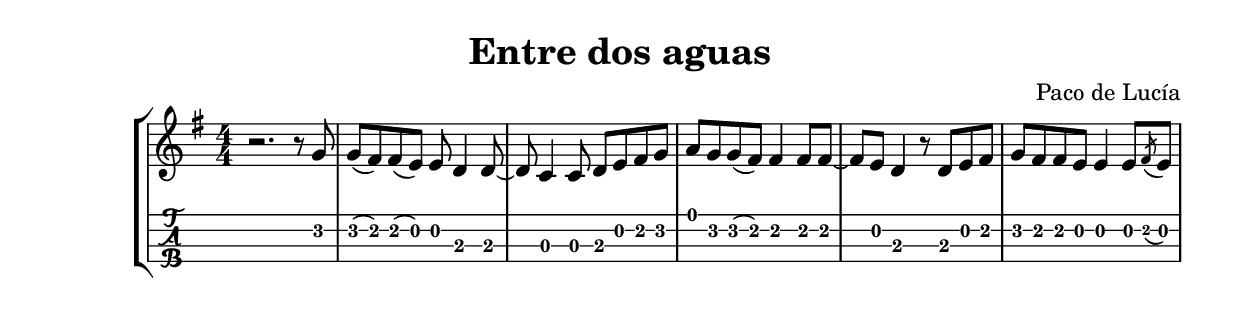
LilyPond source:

\header {
  title = "Entre dos aguas"
  composer = "Paco de Lucía"
  subsubtile = ""
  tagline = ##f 
}


%--- Introducción de las notas ---%
uno = \relative c' {
\key g \major
\numericTimeSignature
\time 4/4
r2. r8 g'
g8 (fis) fis (e) e d4 d8~ 
d c4 c8 d e fis g
a g g (fis) fis4 fis8 fis~ 
fis e d4 r8 d e fis
g fis fis e e4 e8 \acciaccatura fis e
}

%--- Partitura ---%
\score {
 \header {
      piece = ""
    }
	\new StaffGroup	
	<<
		\new Staff \uno
		\new TabStaff \uno
	>>
  
\layout{
	\context {
		\TabStaff
		stringTunings = #tenor-ukulele-tuning
	}
}

\midi{}

}